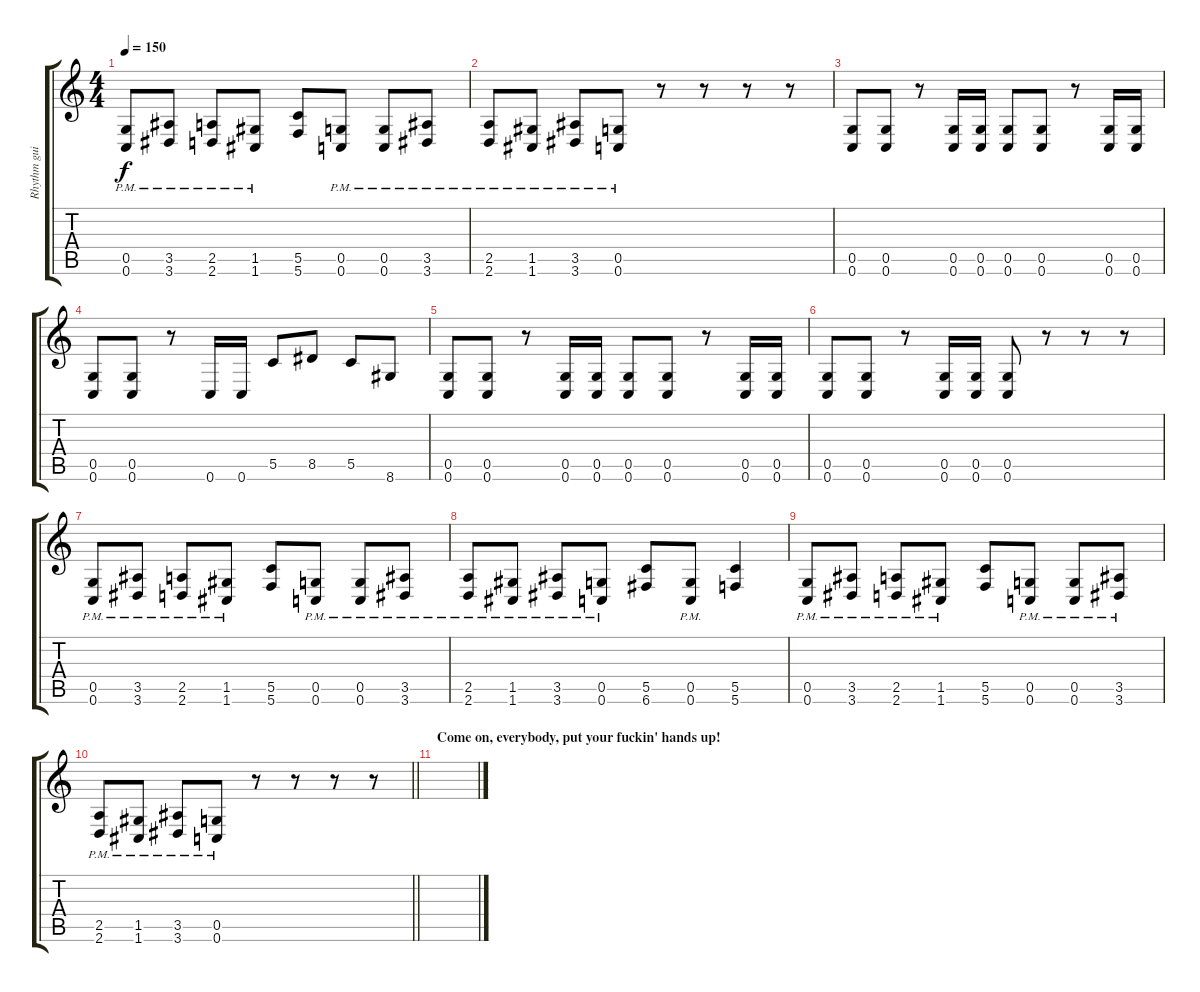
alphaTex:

\track ("Rhythm guitar" "Rhythm gui") {instrument distortionguitar}
\staff {score tabs}
\tuning (D4 A3 F3 C3 G2 C2) {hide}
\ts (4 4)
\tempo 150
\clef g2
\ks c
(0.5{pm} 0.6{pm}).8{dy f} (3.5{pm} 3.6{pm}).8 (2.5{pm} 2.6{pm}).8 (1.5{pm} 1.6{pm}).8 (5.5 5.6).8 (0.5{pm} 0.6{pm}).8 (0.5{pm} 0.6{pm}).8 (3.5{pm} 3.6{pm}).8 |
(2.5{pm} 2.6{pm}).8 (1.5{pm} 1.6{pm}).8 (3.5{pm} 3.6{pm}).8 (0.5{pm} 0.6{pm}).8 r.8 r.8 r.8 r.8 |
(0.5 0.6).8 (0.5 0.6).8 r.8 (0.5 0.6).16 (0.5 0.6).16 (0.5 0.6).8 (0.5 0.6).8 r.8 (0.5 0.6).16 (0.5 0.6).16 |
(0.5 0.6).8 (0.5 0.6).8 r.8 0.6.16 0.6.16 5.5.8 8.5.8 5.5.8 8.6.8 |
(0.5 0.6).8 (0.5 0.6).8 r.8 (0.5 0.6).16 (0.5 0.6).16 (0.5 0.6).8 (0.5 0.6).8 r.8 (0.5 0.6).16 (0.5 0.6).16 |
(0.5 0.6).8 (0.5 0.6).8 r.8 (0.5 0.6).16 (0.5 0.6).16 (0.5 0.6).8 r.8 r.8 r.8 |
(0.5{pm} 0.6{pm}).8 (3.5{pm} 3.6{pm}).8 (2.5{pm} 2.6{pm}).8 (1.5{pm} 1.6{pm}).8 (5.5 5.6).8 (0.5{pm} 0.6{pm}).8 (0.5{pm} 0.6{pm}).8 (3.5{pm} 3.6{pm}).8 |
(2.5{pm} 2.6{pm}).8 (1.5{pm} 1.6{pm}).8 (3.5{pm} 3.6{pm}).8 (0.5{pm} 0.6{pm}).8 (5.5 6.6).8 (0.5{pm} 0.6{pm}).8 (5.5 5.6).4 |
(0.5{pm} 0.6{pm}).8 (3.5{pm} 3.6{pm}).8 (2.5{pm} 2.6{pm}).8 (1.5{pm} 1.6{pm}).8 (5.5 5.6).8 (0.5{pm} 0.6{pm}).8 (0.5{pm} 0.6{pm}).8 (3.5{pm} 3.6{pm}).8 |
\barLineRight lightlight
(2.5{pm} 2.6{pm}).8 (1.5{pm} 1.6{pm}).8 (3.5{pm} 3.6{pm}).8 (0.5{pm} 0.6{pm}).8 r.8 r.8 r.8 r.8 |
\section ("" "Come on, everybody, put your fuckin' hands up!")
